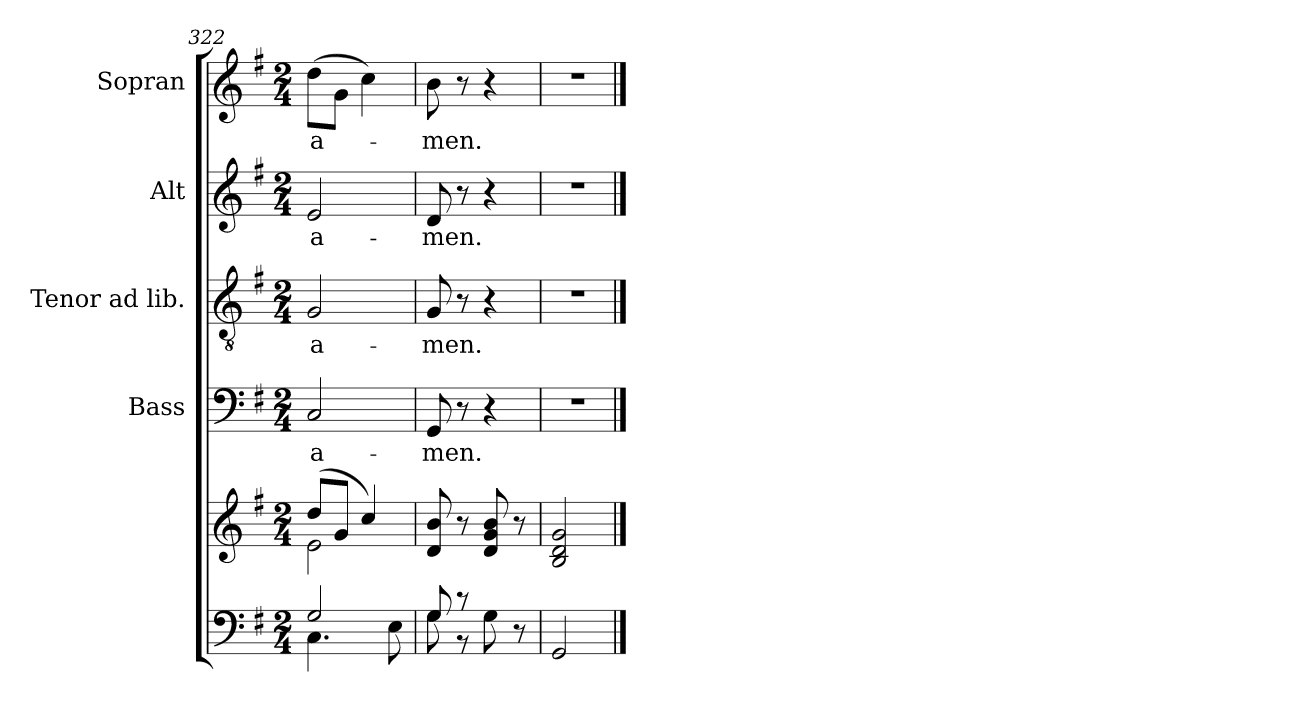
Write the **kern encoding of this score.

**kern	**kern	**kern	**text	**kern	**text	**kern	**text	**kern	**text
*part5	*part5	*part4	*part4	*part3	*part3	*part2	*part2	*part1	*part1
*staff6	*staff5	*staff4	*staff4	*staff3	*staff3	*staff2	*staff2	*staff1	*staff1
*	*	*I"Bass	*	*I"Tenor ad lib.	*	*I"Alt	*	*I"Sopran	*
*	*	*I'B.	*	*I'T.	*	*I'A.	*	*I'S.	*
*clefF4	*clefG2	*clefF4	*	*clefGv2	*	*clefG2	*	*clefG2	*
*k[f#]	*k[f#]	*k[f#]	*	*k[f#]	*	*k[f#]	*	*k[f#]	*
*G:	*G:	*G:	*	*G:	*	*G:	*	*G:	*
*M2/4	*M2/4	*M2/4	*	*M2/4	*	*M2/4	*	*M2/4	*
=322	=322	=322	=322	=322	=322	=322	=322	=322	=322
*^	*^	*	*	*	*	*	*	*	*
!	!	!	!	!	!LO:LY:b	!	!LO:LY:b	!	!LO:LY:b	!	!LO:LY:b
2G/	4.C\	(>8dd/L	2e\	2C/	a-	2G/	a-	2e/	a-	(>8dd\L	a-
.	.	8g/J	.	.	.	.	.	.	.	8g\J	.
.	.	4cc/)	.	.	.	.	.	.	.	4cc\)	.
.	8E\	.	.	.	.	.	.	.	.	.	.
*	*	*v	*v	*	*	*	*	*	*	*	*
=323	=323	=323	=323	=323	=323	=323	=323	=323	=323	=323
!	!	!	!	!LO:LY:b	!	!LO:LY:b	!	!LO:LY:b	!	!LO:LY:b
8G/	8G\	8d/ 8b/	8GG/	-men.	8G/	-men.	8d/	-men.	8b\	-men.
8rc	8r	8r	8r	.	8r	.	8r	.	8r	.
4ryy	8G\	8d/ 8g/ 8b/	4r	.	4r	.	4r	.	4r	.
.	8r	8r	.	.	.	.	.	.	.	.
*v	*v	*	*	*	*	*	*	*	*	*
=324	=324	=324	=324	=324	=324	=324	=324	=324	=324
2GG/	2B/ 2d/ 2g/	2r	.	2r	.	2r	.	2r	.
==	==	==	==	==	==	==	==	==	==
*-	*-	*-	*-	*-	*-	*-	*-	*-	*-
